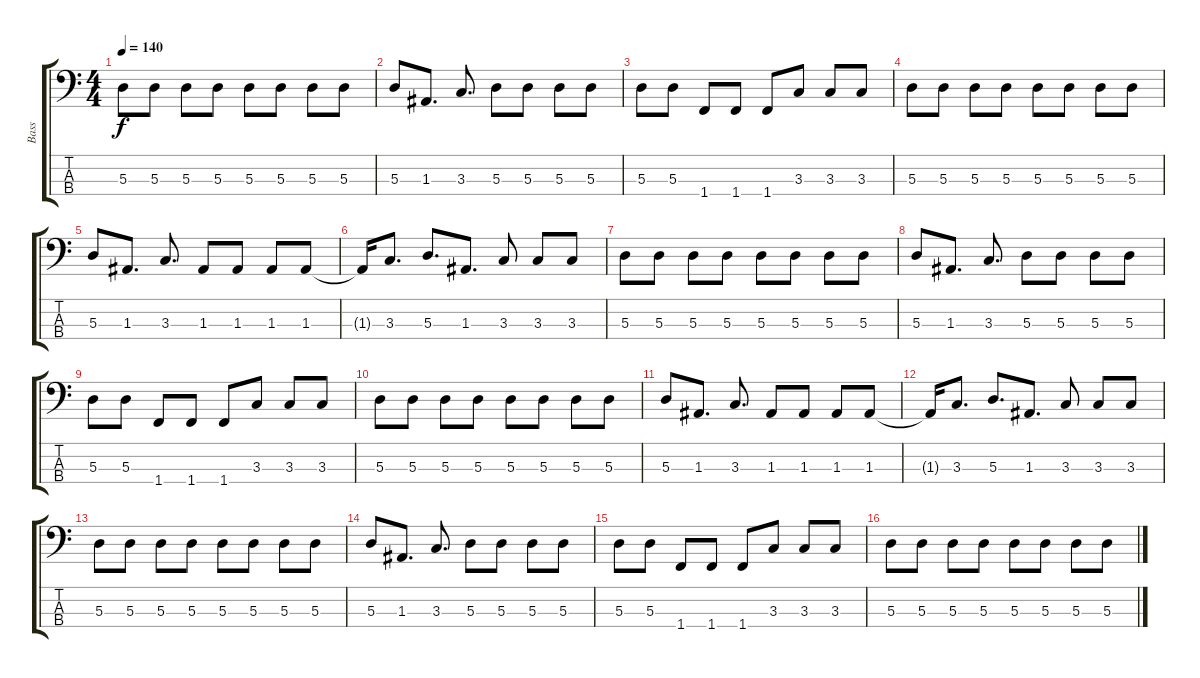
\track ("Bass" "Bass") {instrument electricbassfinger}
\staff {score tabs}
\tuning (G2 D2 A1 E1) {hide}
\ts (4 4)
\tempo 140
\clef f4
\ks c
5.3.8{dy f} 5.3.8 5.3.8 5.3.8 5.3.8 5.3.8 5.3.8 5.3.8 |
5.3.8 1.3.8{d} 3.3.8{d} 5.3.8 5.3.8 5.3.8 5.3.8 |
5.3.8 5.3.8 1.4.8 1.4.8 1.4.8 3.3.8 3.3.8 3.3.8 |
5.3.8 5.3.8 5.3.8 5.3.8 5.3.8 5.3.8 5.3.8 5.3.8 |
5.3.8 1.3.8{d} 3.3.8{d} 1.3.8 1.3.8 1.3.8 1.3.8 |
1.3{t}.16 3.3.8{d} 5.3.8{d} 1.3.8{d} 3.3.8 3.3.8 3.3.8 |
5.3.8 5.3.8 5.3.8 5.3.8 5.3.8 5.3.8 5.3.8 5.3.8 |
5.3.8 1.3.8{d} 3.3.8{d} 5.3.8 5.3.8 5.3.8 5.3.8 |
5.3.8 5.3.8 1.4.8 1.4.8 1.4.8 3.3.8 3.3.8 3.3.8 |
5.3.8 5.3.8 5.3.8 5.3.8 5.3.8 5.3.8 5.3.8 5.3.8 |
5.3.8 1.3.8{d} 3.3.8{d} 1.3.8 1.3.8 1.3.8 1.3.8 |
1.3{t}.16 3.3.8{d} 5.3.8{d} 1.3.8{d} 3.3.8 3.3.8 3.3.8 |
5.3.8 5.3.8 5.3.8 5.3.8 5.3.8 5.3.8 5.3.8 5.3.8 |
5.3.8 1.3.8{d} 3.3.8{d} 5.3.8 5.3.8 5.3.8 5.3.8 |
5.3.8 5.3.8 1.4.8 1.4.8 1.4.8 3.3.8 3.3.8 3.3.8 |
5.3.8 5.3.8 5.3.8 5.3.8 5.3.8 5.3.8 5.3.8 5.3.8
